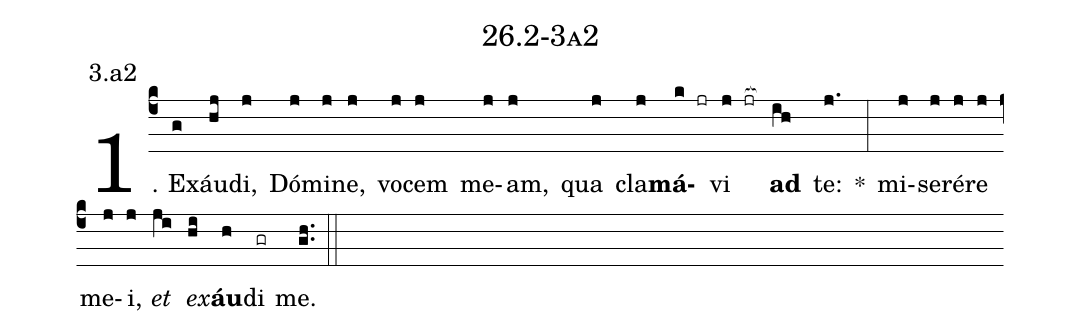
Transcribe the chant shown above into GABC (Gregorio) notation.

name: 26.2-3a2;
annotation: 3.a2;
%%
(c4)1. Ex(g)áu(hj)di,(j) Dó(j)mi(j)ne,(j) vo(j)cem(j) me(j)am,(j) qua(j) cla(j)<b>má</b>(k jr)vi(j jr[ocb:1{]) <b>ad</b>(ih[ocb:0}]) te:(j.) *(:) mi(j)se(j)ré(j)re(j) me(j)i,(j) <i>et</i>(ji) <i>ex</i>(hi)<b>áu</b>(h)di(gr) me.(gh..) (::)


%E(j) u(j) o(ji) u(hi) a(h) e.(gh..) (::)
